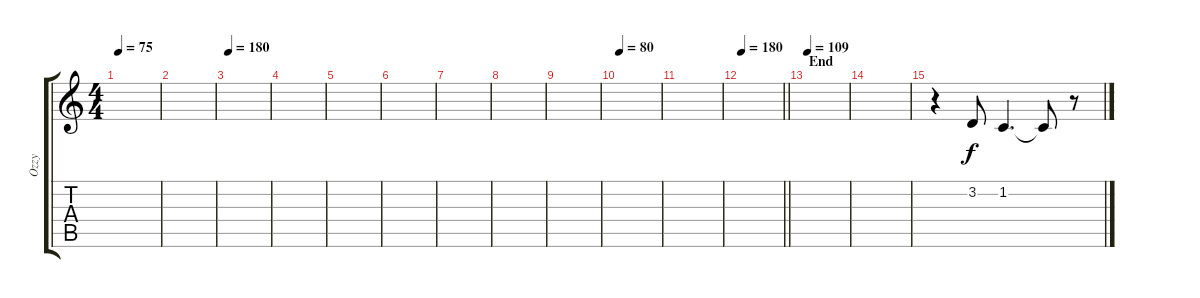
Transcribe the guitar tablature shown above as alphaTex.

\track ("Ozzy" "Ozzy") {instrument lead2sawtooth}
\staff {score tabs}
\tuning (E4 B3 G3 D3 A2 E2) {hide}
\ts (4 4)
\tempo 75
\clef g2
\ks c
|
|
\tempo 180
|
|
|
|
|
|
|
\tempo 80
|
|
\tempo 180
\barLineRight lightlight
|
\section ("" "End")
\tempo 109
|
|
r.4 3.2.8 1.2.4{d} 1.2{t}.8 r.8
